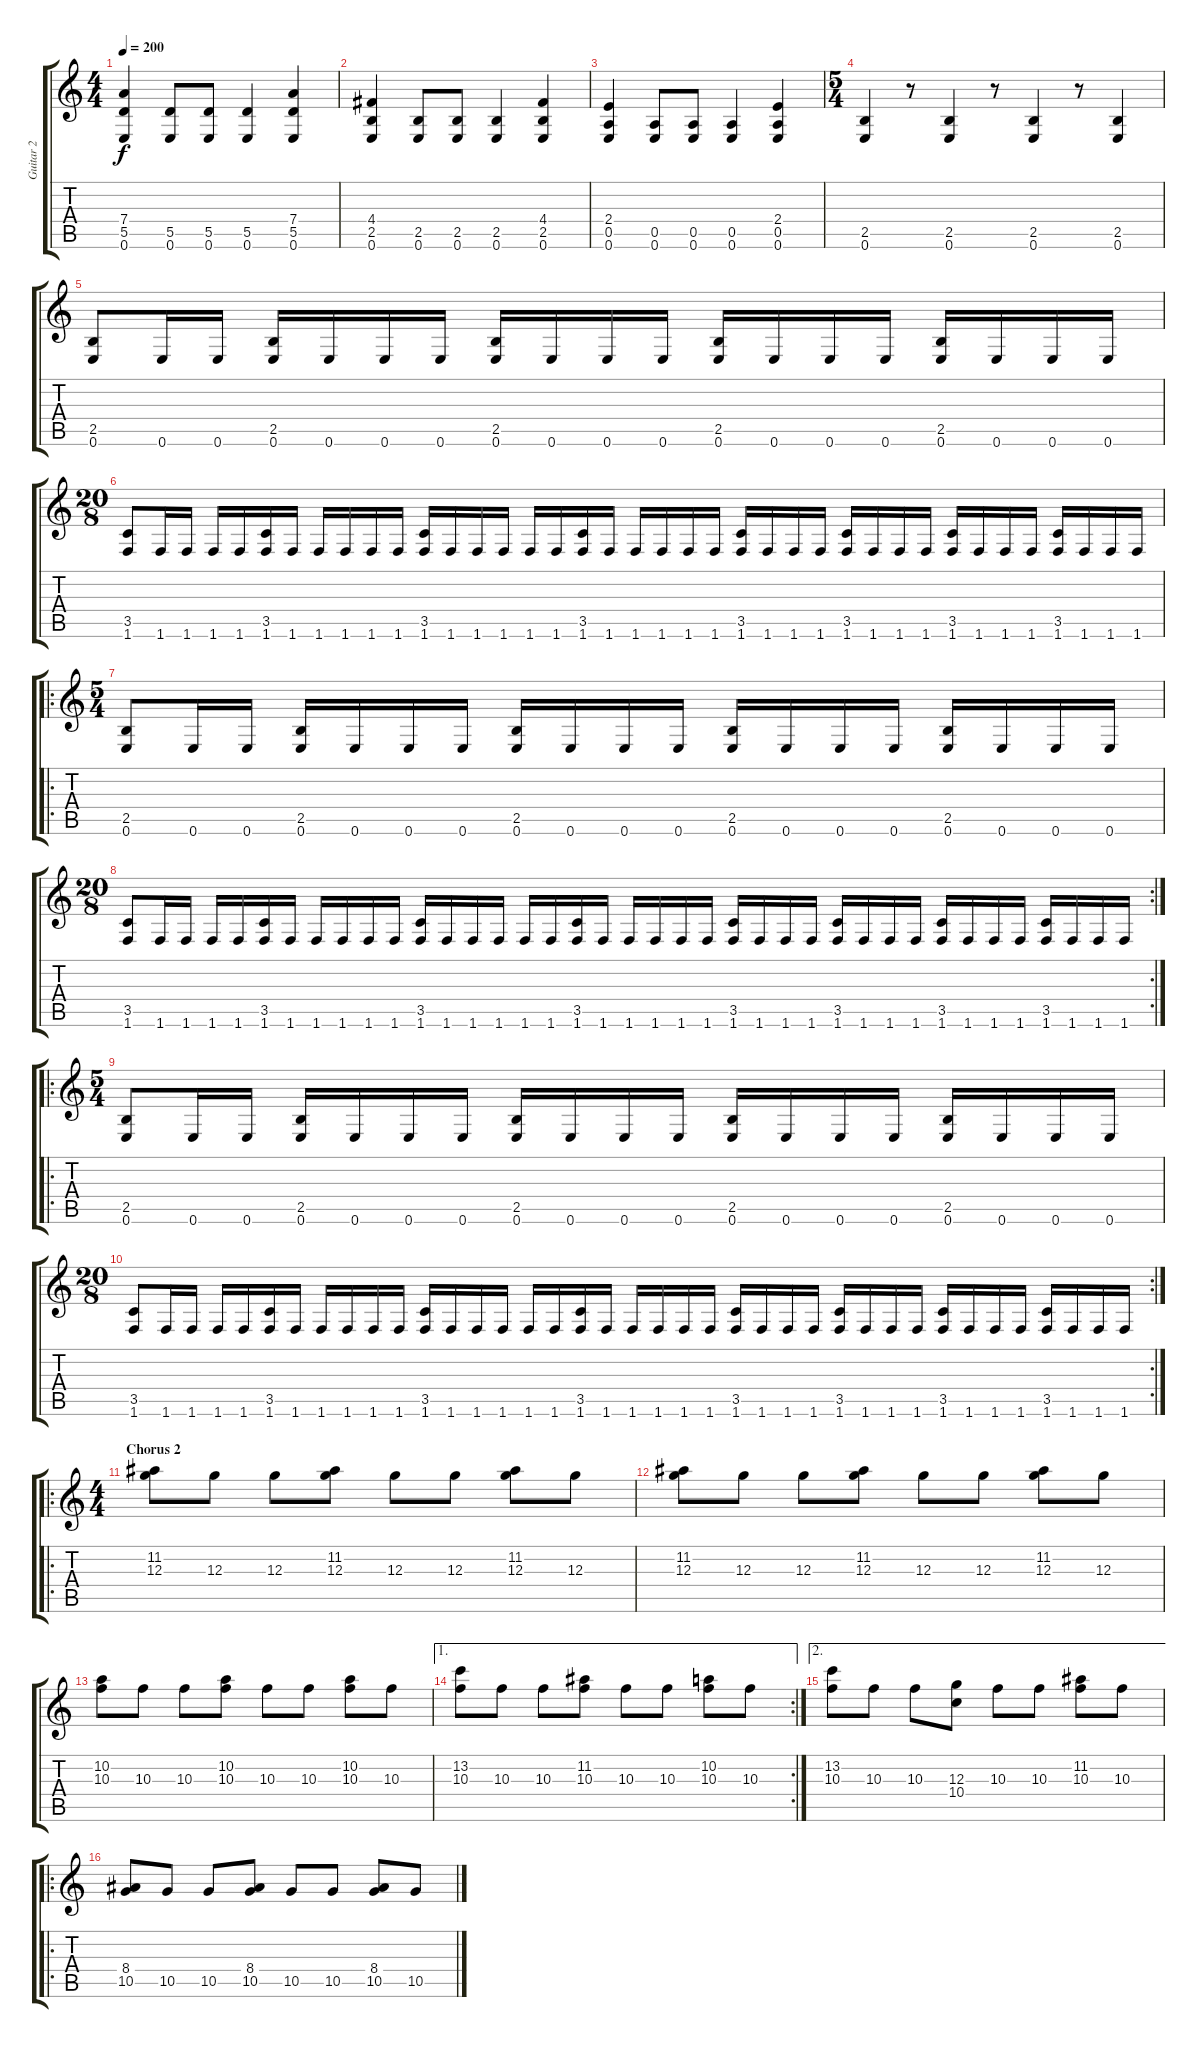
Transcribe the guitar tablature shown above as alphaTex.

\track ("Guitar 2" "Guitar 2") {instrument distortionguitar}
\staff {score tabs}
\tuning (E4 B3 G3 D3 A2 E2) {hide}
\ts (4 4)
\tempo 200
\clef g2
\ks c
(7.4 5.5 0.6).4{dy f} (5.5 0.6).8 (5.5 0.6).8 (5.5 0.6).4 (7.4 5.5 0.6).4 |
(4.4 2.5 0.6).4 (2.5 0.6).8 (2.5 0.6).8 (2.5 0.6).4 (4.4 2.5 0.6).4 |
(2.4 0.5 0.6).4 (0.5 0.6).8 (0.5 0.6).8 (0.5 0.6).4 (2.4 0.5 0.6).4 |
\ts (5 4)
(2.5 0.6).4 r.8 (2.5 0.6).4 r.8 (2.5 0.6).4 r.8 (2.5 0.6).4 |
(2.5 0.6).8 0.6.16 0.6.16 (2.5 0.6).16 0.6.16 0.6.16 0.6.16 (2.5 0.6).16 0.6.16 0.6.16 0.6.16 (2.5 0.6).16 0.6.16 0.6.16 0.6.16 (2.5 0.6).16 0.6.16 0.6.16 0.6.16 |
\ts (20 8)
(3.5 1.6).8 1.6.16 1.6.16 1.6.16 1.6.16 (3.5 1.6).16 1.6.16 1.6.16 1.6.16 1.6.16 1.6.16 (3.5 1.6).16 1.6.16 1.6.16 1.6.16 1.6.16 1.6.16 (3.5 1.6).16 1.6.16 1.6.16 1.6.16 1.6.16 1.6.16 (3.5 1.6).16 1.6.16 1.6.16 1.6.16 (3.5 1.6).16 1.6.16 1.6.16 1.6.16 (3.5 1.6).16 1.6.16 1.6.16 1.6.16 (3.5 1.6).16 1.6.16 1.6.16 1.6.16 |
\ro
\ts (5 4)
(2.5 0.6).8 0.6.16 0.6.16 (2.5 0.6).16 0.6.16 0.6.16 0.6.16 (2.5 0.6).16 0.6.16 0.6.16 0.6.16 (2.5 0.6).16 0.6.16 0.6.16 0.6.16 (2.5 0.6).16 0.6.16 0.6.16 0.6.16 |
\rc 2
\ts (20 8)
(3.5 1.6).8 1.6.16 1.6.16 1.6.16 1.6.16 (3.5 1.6).16 1.6.16 1.6.16 1.6.16 1.6.16 1.6.16 (3.5 1.6).16 1.6.16 1.6.16 1.6.16 1.6.16 1.6.16 (3.5 1.6).16 1.6.16 1.6.16 1.6.16 1.6.16 1.6.16 (3.5 1.6).16 1.6.16 1.6.16 1.6.16 (3.5 1.6).16 1.6.16 1.6.16 1.6.16 (3.5 1.6).16 1.6.16 1.6.16 1.6.16 (3.5 1.6).16 1.6.16 1.6.16 1.6.16 |
\ro
\ts (5 4)
(2.5 0.6).8 0.6.16 0.6.16 (2.5 0.6).16 0.6.16 0.6.16 0.6.16 (2.5 0.6).16 0.6.16 0.6.16 0.6.16 (2.5 0.6).16 0.6.16 0.6.16 0.6.16 (2.5 0.6).16 0.6.16 0.6.16 0.6.16 |
\rc 2
\ts (20 8)
(3.5 1.6).8 1.6.16 1.6.16 1.6.16 1.6.16 (3.5 1.6).16 1.6.16 1.6.16 1.6.16 1.6.16 1.6.16 (3.5 1.6).16 1.6.16 1.6.16 1.6.16 1.6.16 1.6.16 (3.5 1.6).16 1.6.16 1.6.16 1.6.16 1.6.16 1.6.16 (3.5 1.6).16 1.6.16 1.6.16 1.6.16 (3.5 1.6).16 1.6.16 1.6.16 1.6.16 (3.5 1.6).16 1.6.16 1.6.16 1.6.16 (3.5 1.6).16 1.6.16 1.6.16 1.6.16 |
\ro
\ts (4 4)
\section ("" "Chorus 2")
(11.2 12.3).8 12.3.8 12.3.8 (11.2 12.3).8 12.3.8 12.3.8 (11.2 12.3).8 12.3.8 |
(11.2 12.3).8 12.3.8 12.3.8 (11.2 12.3).8 12.3.8 12.3.8 (11.2 12.3).8 12.3.8 |
(10.2 10.3).8 10.3.8 10.3.8 (10.2 10.3).8 10.3.8 10.3.8 (10.2 10.3).8 10.3.8 |
\ae 1
\rc 2
(13.2 10.3).8 10.3.8 10.3.8 (11.2 10.3).8 10.3.8 10.3.8 (10.2 10.3).8 10.3.8 |
\ae 2
(13.2 10.3).8 10.3.8 10.3.8 (12.3 10.4).8 10.3.8 10.3.8 (11.2 10.3).8 10.3.8 |
\ro
(8.4 10.5).8 10.5.8 10.5.8 (8.4 10.5).8 10.5.8 10.5.8 (8.4 10.5).8 10.5.8
